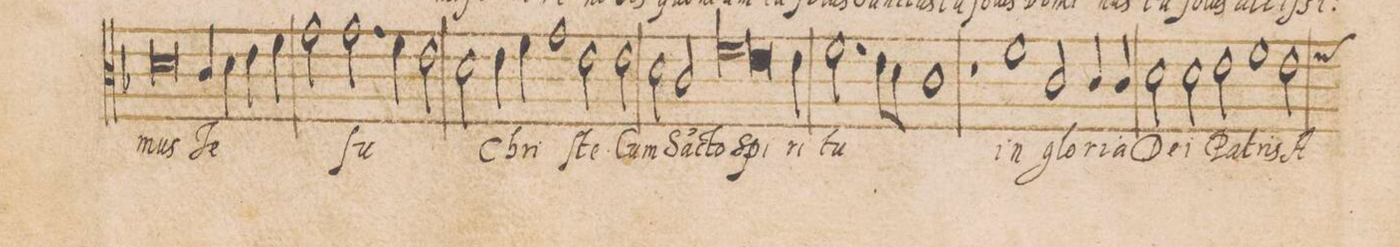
**kern	**text
*I"DISCANTVS	*
*clefC3	*
*k[b-]	*
*met(C|)	*
*M2/1	*
0d	-mus
=75-	=75-
4c/	Je-
4d\	.
4e\	.
4fny\	.
=76-	=76-
2g\	.
2.g\	-ſu
4f\	.
2e\	.
=77-	=77-
2d\	.
4e\	Chri-
4f\	.
1g	.
=78-	=78-
2e\	-ſte
2e\	Cum
2d\	Sa(n)-
2c/	-cto
=79-	=79-
*lig	*
1f	Spi-
*col	*
2.e\	.
*Xlig	*
4e\	-ri-
*Xcol	*
=80-	=80-
2.f\	-tu
8e\L	.
8d\J	.
1c	.
=81-	=81-
1r	.
1f	in
=82-	=82-
2c/	glo-
4c/	-ri-
4c/	-a
2d\	De-
2d\	-i
=83-	=83-
2e\	Pa-
1f	-tris
*custos:f	*
2e\	A-
=84-	=84-
*-	*-
